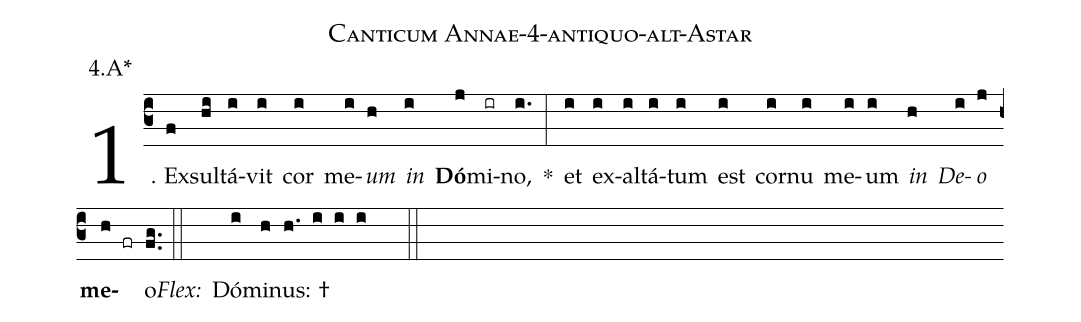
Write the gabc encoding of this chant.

name: Canticum Annae-4-antiquo-alt-Astar;
annotation: 4.A*;
%%
(c3)1. Ex(f)sul(hi)tá(i)vit(i) cor(i) me(i)<i>um</i>(h) <i>in</i>(i) <b>Dó</b>(j)mi(ir)no,(i.) *(:) et(i) ex(i)al(i)tá(i)tum(i) est(i) cor(i)nu(i) me(i)um(i) <i>in</i>(h) <i>De</i>(i)<i>o</i>(j) <b>me</b>(h fr)o.(fg..) (::)
<i>Flex:</i>()  Dó(i)mi(h)nus: †(h. i i i  ::)
